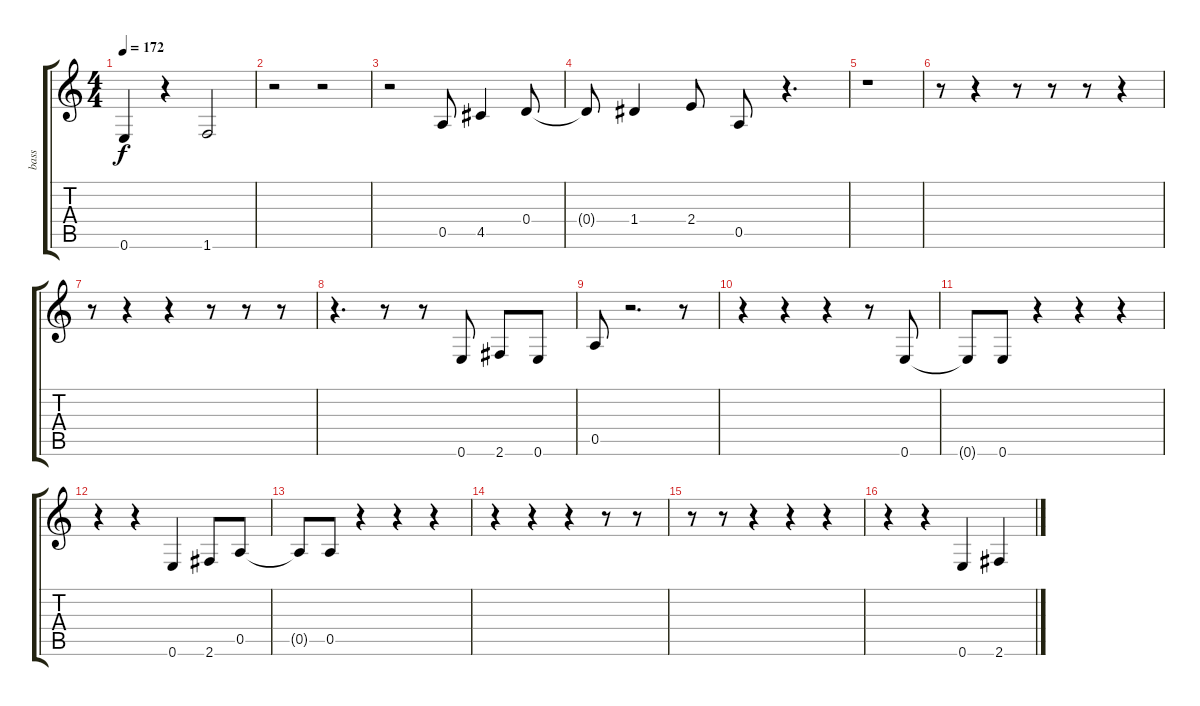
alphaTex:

\track ("bass" "bass") {instrument electricbassfinger}
\staff {score tabs}
\tuning (E4 B3 G3 D3 A2 E2) {hide}
\ts (4 4)
\tempo 172
\clef g2
\ks c
0.6.4{dy f} r.4 1.6.2 |
r.2 r.2 |
r.2 0.5.8 4.5.4 0.4.8 |
0.4{t}.8 1.4.4 2.4.8 0.5.8 r.4{d} |
r.1 |
r.8 r.4 r.8 r.8 r.8 r.4 |
r.8 r.4 r.4 r.8 r.8 r.8 |
r.4{d} r.8 r.8 0.6.8 2.6.8 0.6.8 |
0.5.8 r.2{d} r.8 |
r.4 r.4 r.4 r.8 0.6.8 |
0.6{t}.8 0.6.8 r.4 r.4 r.4 |
r.4 r.4 0.6.4 2.6.8 0.5.8 |
0.5{t}.8 0.5.8 r.4 r.4 r.4 |
r.4 r.4 r.4 r.8 r.8 |
r.8 r.8 r.4 r.4 r.4 |
r.4 r.4 0.6.4 2.6.4
